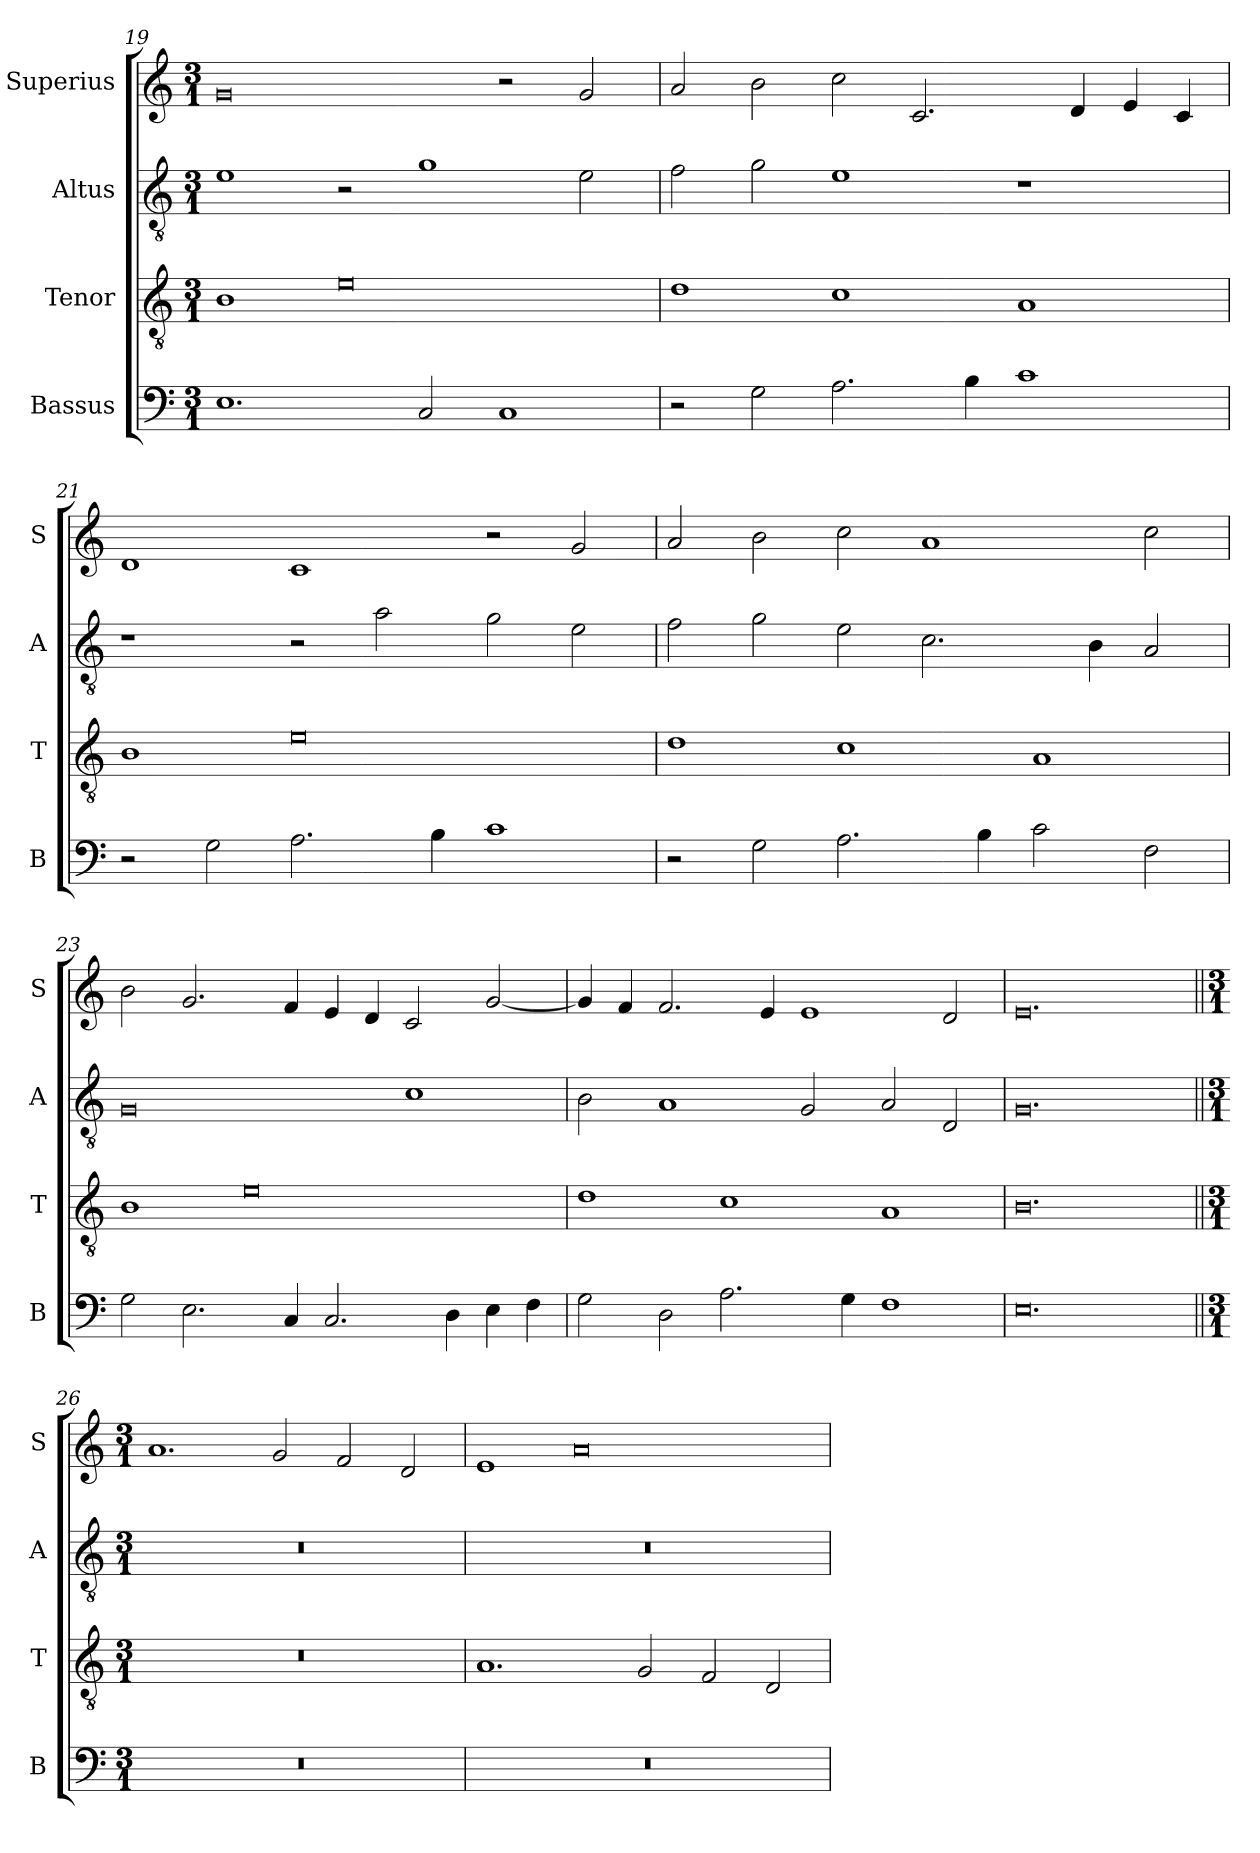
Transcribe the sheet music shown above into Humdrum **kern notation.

**kern	**kern	**kern	**kern
*part4	*part3	*part2	*part1
*staff4	*staff3	*staff2	*staff1
*I"Bassus	*I"Tenor	*I"Altus	*I"Superius
*I'B	*I'T	*I'A	*I'S
*clefF4	*clefGv2	*clefGv2	*clefG2
*k[]	*k[]	*k[]	*k[]
*M3/1	*M3/1	*M3/1	*M3/1
=19	=19	=19	=19
1.E	1B	1e	0g
.	0e	2r	.
2C/	.	1g	.
1C	.	.	2r
.	.	2e\	2g/
=20	=20	=20	=20
2r	1d	2f\	2a/
2G\	.	2g\	2b\
2.A\	1c	1e	2cc\
.	.	.	2.c/
4B\	.	.	.
1c	1A	1r	.
.	.	.	4d/
.	.	.	4e/
.	.	.	4c/
=21	=21	=21	=21
2r	1B	1r	1d
2G\	.	.	.
2.A\	0e	2r	1c
.	.	2a\	.
4B\	.	.	.
1c	.	2g\	2r
.	.	2e\	2g/
=22	=22	=22	=22
2r	1d	2f\	2a/
2G\	.	2g\	2b\
2.A\	1c	2e\	2cc\
.	.	2.c\	1a
4B\	.	.	.
2c\	1A	.	.
.	.	4B\	.
2F\	.	2A/	2cc\
=23	=23	=23	=23
2G\	1B	0G	2b\
2.E\	.	.	2.g/
.	0e	.	.
4C/	.	.	4f/
2.C/	.	.	4e/
.	.	.	4d/
.	.	1c	2c/
4D\	.	.	.
4E\	.	.	[2g/
4F\	.	.	.
=24	=24	=24	=24
2G\	1d	2B\	4g/]
.	.	.	4f/
2D\	.	1A	2.f/
2.A\	1c	.	.
.	.	.	4e/
.	.	2G/	1e
4G\	.	.	.
1F	1A	2A/	.
.	.	2D/	2d/
=25	=25	=25	=25
0.E	0.B	0.G	0.e
!!LO:LB:g=z
=26||	=26||	=26||	=26||
*M3/1	*M3/1	*M3/1	*M3/1
0.r	0.r	0.r	1.a
.	.	.	2g/
.	.	.	2f/
.	.	.	2d/
=27	=27	=27	=27
0.r	1.A	0.r	1e
.	.	.	0a
.	2G/	.	.
.	2F/	.	.
.	2D/	.	.
=	=	=	=
*-	*-	*-	*-
